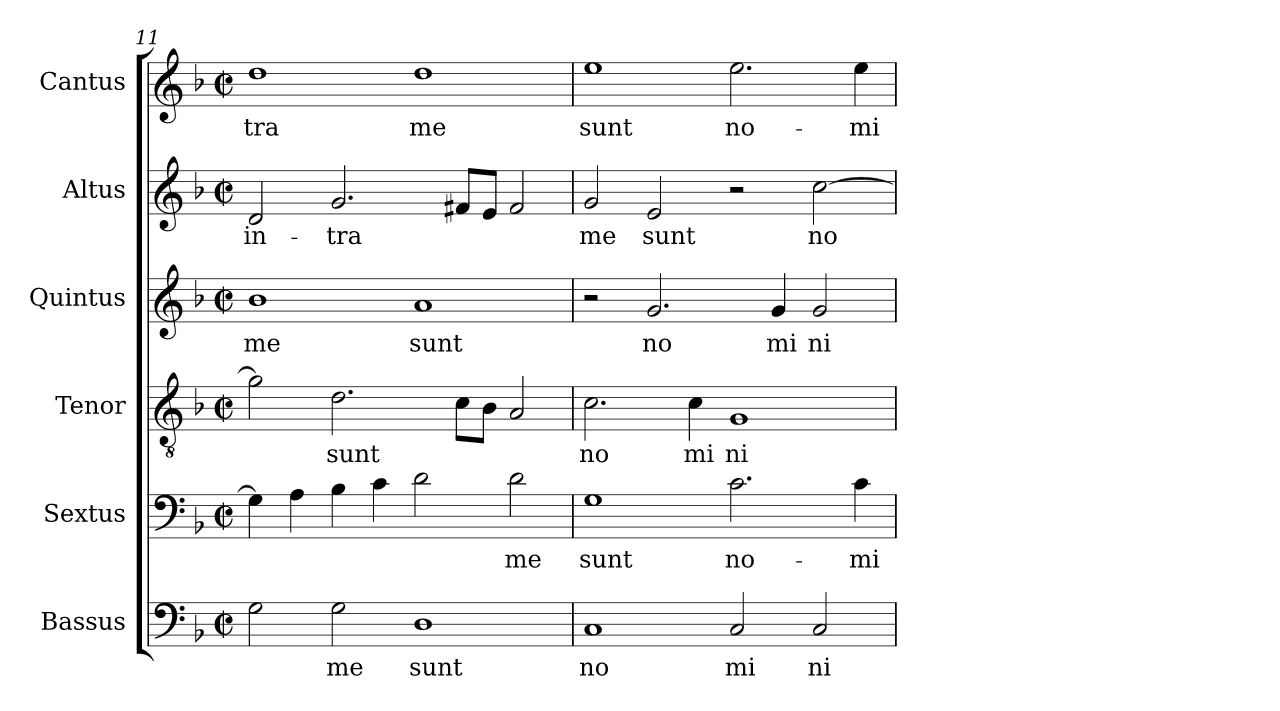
**kern	**text	**kern	**text	**kern	**text	**kern	**text	**kern	**text	**kern	**text
*part6	*part6	*part5	*part5	*part4	*part4	*part3	*part3	*part2	*part2	*part1	*part1
*staff6	*staff6	*staff5	*staff5	*staff4	*staff4	*staff3	*staff3	*staff2	*staff2	*staff1	*staff1
*I"Bassus	*	*I"Sextus	*	*I"Tenor	*	*I"Quintus	*	*I"Altus	*	*I"Cantus	*
*I'Bassus	*	*I'Sextus	*	*I'Tenor	*	*I'Quintus	*	*I'Altus	*	*I'Cantus	*
*clefF4	*	*clefF4	*	*clefGv2	*	*clefG2	*	*clefG2	*	*clefG2	*
*k[b-]	*	*k[b-]	*	*k[b-]	*	*k[b-]	*	*k[b-]	*	*k[b-]	*
*F:	*	*F:	*	*F:	*	*F:	*	*F:	*	*F:	*
*M2/2	*	*M2/2	*	*M2/2	*	*M2/2	*	*M2/2	*	*M2/2	*
*met(c|)	*	*met(c|)	*	*met(c|)	*	*met(c|)	*	*met(c|)	*	*met(c|)	*
=11	=11	=11	=11	=11	=11	=11	=11	=11	=11	=11	=11
!	!LO:LY:b:cj	!	!LO:LY:b:cj	!	!LO:LY:b:cj	!	!LO:LY:b:cj	!	!LO:LY:b:cj	!	!LO:LY:b:cj
2G\	.	4G\]	.	2g\]	.	1b-	me	2d/	in-	1dd	tra
!	!	!	!LO:LY:b:cj	!	!	!	!	!	!	!	!
.	.	4A\	.	.	.	.	.	.	.	.	.
!	!LO:LY:b:cj	!	!LO:LY:b:cj	!	!LO:LY:b:cj	!	!	!	!LO:LY:b:cj	!	!
2G\	me	4B-\	.	2.d\	sunt	.	.	2.g/	-tra	.	.
!	!	!	!LO:LY:b:cj	!	!	!	!	!	!	!	!
.	.	4c\	.	.	.	.	.	.	.	.	.
!	!LO:LY:b:cj	!	!LO:LY:b:cj	!	!	!	!LO:LY:b:cj	!	!	!	!LO:LY:b:cj
1D	sunt	2d\	.	.	.	1a	sunt	.	.	1dd	me
!	!	!	!	!	!LO:LY:b:cj	!	!	!	!LO:LY:b:cj	!	!
.	.	.	.	8c\L	.	.	.	8f#/L	.	.	.
!	!	!	!	!	!LO:LY:b:cj	!	!	!	!LO:LY:b:cj	!	!
.	.	.	.	8B-\J	.	.	.	8e/J	.	.	.
!	!	!	!LO:LY:b:cj	!	!LO:LY:b:cj	!	!	!	!LO:LY:b:cj	!	!
.	.	2d\	me	2A/	.	.	.	2f#/	.	.	.
!!LO:LB:g=z
=12	=12	=12	=12	=12	=12	=12	=12	=12	=12	=12	=12
!	!LO:LY:b:cj	!	!LO:LY:b:cj	!	!LO:LY:b:cj	!	!	!	!LO:LY:b:cj	!	!LO:LY:b:cj
1C	no	1G	sunt	2.c\	no	2r	.	2g/	me	1ee	sunt
!	!	!	!	!	!	!	!LO:LY:b:cj	!	!LO:LY:b:cj	!	!
.	.	.	.	.	.	2.g/	no	2e/	sunt	.	.
!	!	!	!	!	!LO:LY:b:cj	!	!	!	!	!	!
.	.	.	.	4c\	mi	.	.	.	.	.	.
!	!LO:LY:b:cj	!	!LO:LY:b:cj	!	!LO:LY:b:cj	!	!	!	!	!	!LO:LY:b:cj
2C/	mi	2.c\	no-	1G	ni	.	.	2r	.	2.ee\	no-
!	!	!	!	!	!	!	!LO:LY:b:cj	!	!	!	!
.	.	.	.	.	.	4g/	mi	.	.	.	.
!	!LO:LY:b:cj	!	!	!	!	!	!LO:LY:b:cj	!	!LO:LY:b:cj	!	!
2C/	ni	.	.	.	.	2g/	ni	[>2cc\	no	.	.
!	!	!	!LO:LY:b:cj	!	!	!	!	!	!	!	!LO:LY:b:cj
.	.	4c\	-mi-	.	.	.	.	.	.	4ee\	-mi-
=	=	=	=	=	=	=	=	=	=	=	=
*-	*-	*-	*-	*-	*-	*-	*-	*-	*-	*-	*-
